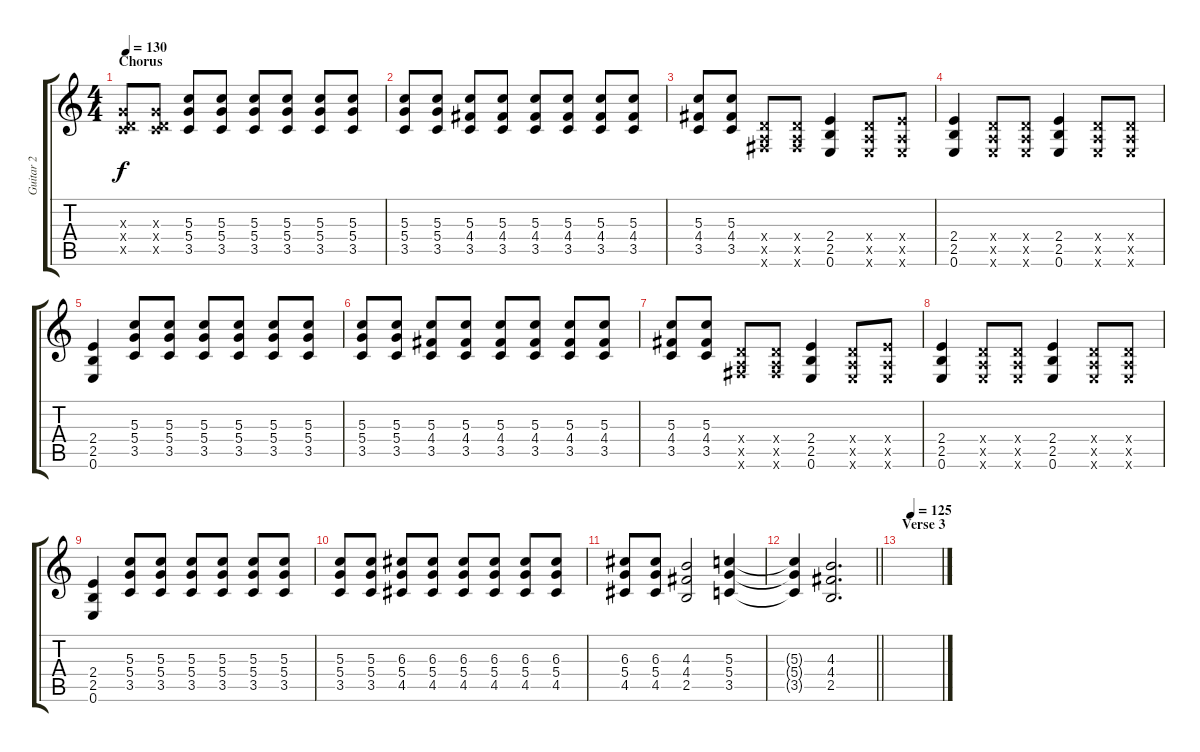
\track ("Guitar 2" "Guitar 2") {instrument electricguitarjazz}
\staff {score tabs}
\tuning (E4 B3 G3 D3 A2 E2) {hide}
\ts (4 4)
\section ("" "Chorus")
\tempo 130
\clef g2
\ks c
(0.3{x} 0.4{x} 3.5{x}).8{dy f volume 8 instrument overdrivenguitar} (0.3{x} 0.4{x} 3.5{x}).8 (5.3 5.4 3.5).8 (5.3 5.4 3.5).8 (5.3 5.4 3.5).8 (5.3 5.4 3.5).8 (5.3 5.4 3.5).8 (5.3 5.4 3.5).8 |
(5.3 5.4 3.5).8 (5.3 5.4 3.5).8 (5.3 4.4 3.5).8 (5.3 4.4 3.5).8 (5.3 4.4 3.5).8 (5.3 4.4 3.5).8 (5.3 4.4 3.5).8 (5.3 4.4 3.5).8 |
(5.3 4.4 3.5).8 (5.3 4.4 3.5).8 (0.4{x} 0.5{x} 2.6{x}).8 (0.4{x} 0.5{x} 2.6{x}).8 (2.4 2.5 0.6).4 (0.4{x} 0.5{x} 0.6{x}).8 (2.4{x} 0.5{x} 0.6{x}).8 |
(2.4 2.5 0.6).4 (0.4{x} 0.5{x} 0.6{x}).8 (0.4{x} 0.5{x} 0.6{x}).8 (2.4 2.5 0.6).4 (0.4{x} 0.5{x} 0.6{x}).8 (0.4{x} 0.5{x} 0.6{x}).8 |
(2.4 2.5 0.6).4 (5.3 5.4 3.5).8 (5.3 5.4 3.5).8 (5.3 5.4 3.5).8 (5.3 5.4 3.5).8 (5.3 5.4 3.5).8 (5.3 5.4 3.5).8 |
(5.3 5.4 3.5).8 (5.3 5.4 3.5).8 (5.3 4.4 3.5).8 (5.3 4.4 3.5).8 (5.3 4.4 3.5).8 (5.3 4.4 3.5).8 (5.3 4.4 3.5).8 (5.3 4.4 3.5).8 |
(5.3 4.4 3.5).8 (5.3 4.4 3.5).8 (0.4{x} 0.5{x} 2.6{x}).8 (0.4{x} 0.5{x} 2.6{x}).8 (2.4 2.5 0.6).4 (0.4{x} 0.5{x} 0.6{x}).8 (2.4{x} 0.5{x} 0.6{x}).8 |
(2.4 2.5 0.6).4 (0.4{x} 0.5{x} 0.6{x}).8 (0.4{x} 0.5{x} 0.6{x}).8 (2.4 2.5 0.6).4 (0.4{x} 0.5{x} 0.6{x}).8 (0.4{x} 0.5{x} 0.6{x}).8 |
(2.4 2.5 0.6).4 (5.3 5.4 3.5).8 (5.3 5.4 3.5).8 (5.3 5.4 3.5).8 (5.3 5.4 3.5).8 (5.3 5.4 3.5).8 (5.3 5.4 3.5).8 |
(5.3 5.4 3.5).8 (5.3 5.4 3.5).8 (6.3 5.4 4.5).8 (6.3 5.4 4.5).8 (6.3 5.4 4.5).8 (6.3 5.4 4.5).8 (6.3 5.4 4.5).8 (6.3 5.4 4.5).8 |
(6.3 5.4 4.5).8 (6.3 5.4 4.5).8 (4.3 4.4 2.5).2 (5.3 5.4 3.5).4 |
\barLineRight lightlight
(5.3{t} 5.4{t} 3.5{t}).4 (4.3 4.4 2.5).2{d} |
\section ("" "Verse 3")
\tempo (125 0.25)
